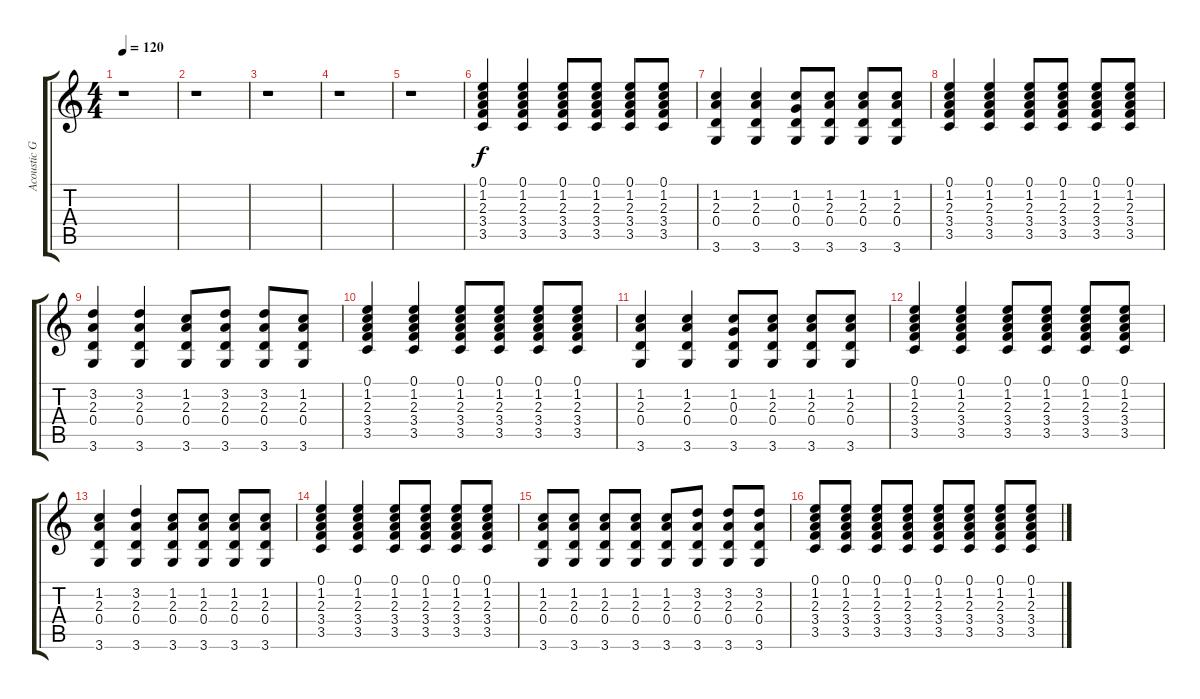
\track ("Acoustic Guitar" "Acoustic G") {instrument acousticguitarsteel}
\staff {score tabs}
\tuning (E4 B3 G3 D3 A2 E2) {hide}
\ts (4 4)
\tempo 120
\clef g2
\ks c
r.1{dy f} |
r.1 |
r.1 |
r.1 |
r.1 |
(0.1 1.2 2.3 3.4 3.5).4 (0.1 1.2 2.3 3.4 3.5).4 (0.1 1.2 2.3 3.4 3.5).8 (0.1 1.2 2.3 3.4 3.5).8 (0.1 1.2 2.3 3.4 3.5).8 (0.1 1.2 2.3 3.4 3.5).8 |
(1.2 2.3 0.4 3.6).4 (1.2 2.3 0.4 3.6).4 (1.2 0.3 0.4 3.6).8 (1.2 2.3 0.4 3.6).8 (1.2 2.3 0.4 3.6).8 (1.2 2.3 0.4 3.6).8 |
(0.1 1.2 2.3 3.4 3.5).4 (0.1 1.2 2.3 3.4 3.5).4 (0.1 1.2 2.3 3.4 3.5).8 (0.1 1.2 2.3 3.4 3.5).8 (0.1 1.2 2.3 3.4 3.5).8 (0.1 1.2 2.3 3.4 3.5).8 |
(3.2 2.3 0.4 3.6).4 (3.2 2.3 0.4 3.6).4 (1.2 2.3 0.4 3.6).8 (3.2 2.3 0.4 3.6).8 (3.2 2.3 0.4 3.6).8 (1.2 2.3 0.4 3.6).8 |
(0.1 1.2 2.3 3.4 3.5).4 (0.1 1.2 2.3 3.4 3.5).4 (0.1 1.2 2.3 3.4 3.5).8 (0.1 1.2 2.3 3.4 3.5).8 (0.1 1.2 2.3 3.4 3.5).8 (0.1 1.2 2.3 3.4 3.5).8 |
(1.2 2.3 0.4 3.6).4 (1.2 2.3 0.4 3.6).4 (1.2 0.3 0.4 3.6).8 (1.2 2.3 0.4 3.6).8 (1.2 2.3 0.4 3.6).8 (1.2 2.3 0.4 3.6).8 |
(0.1 1.2 2.3 3.4 3.5).4 (0.1 1.2 2.3 3.4 3.5).4 (0.1 1.2 2.3 3.4 3.5).8 (0.1 1.2 2.3 3.4 3.5).8 (0.1 1.2 2.3 3.4 3.5).8 (0.1 1.2 2.3 3.4 3.5).8 |
(1.2 2.3 0.4 3.6).4 (3.2 2.3 0.4 3.6).4 (1.2 2.3 0.4 3.6).8 (1.2 2.3 0.4 3.6).8 (1.2 2.3 0.4 3.6).8 (1.2 2.3 0.4 3.6).8 |
(0.1 1.2 2.3 3.4 3.5).4 (0.1 1.2 2.3 3.4 3.5).4 (0.1 1.2 2.3 3.4 3.5).8 (0.1 1.2 2.3 3.4 3.5).8 (0.1 1.2 2.3 3.4 3.5).8 (0.1 1.2 2.3 3.4 3.5).8 |
(1.2 2.3 0.4 3.6).8 (1.2 2.3 0.4 3.6).8 (1.2 2.3 0.4 3.6).8 (1.2 2.3 0.4 3.6).8 (1.2 2.3 0.4 3.6).8 (3.2 2.3 0.4 3.6).8 (3.2 2.3 0.4 3.6).8 (3.2 2.3 0.4 3.6).8 |
(0.1 1.2 2.3 3.4 3.5).8 (0.1 1.2 2.3 3.4 3.5).8 (0.1 1.2 2.3 3.4 3.5).8 (0.1 1.2 2.3 3.4 3.5).8 (0.1 1.2 2.3 3.4 3.5).8 (0.1 1.2 2.3 3.4 3.5).8 (0.1 1.2 2.3 3.4 3.5).8 (0.1 1.2 2.3 3.4 3.5).8
